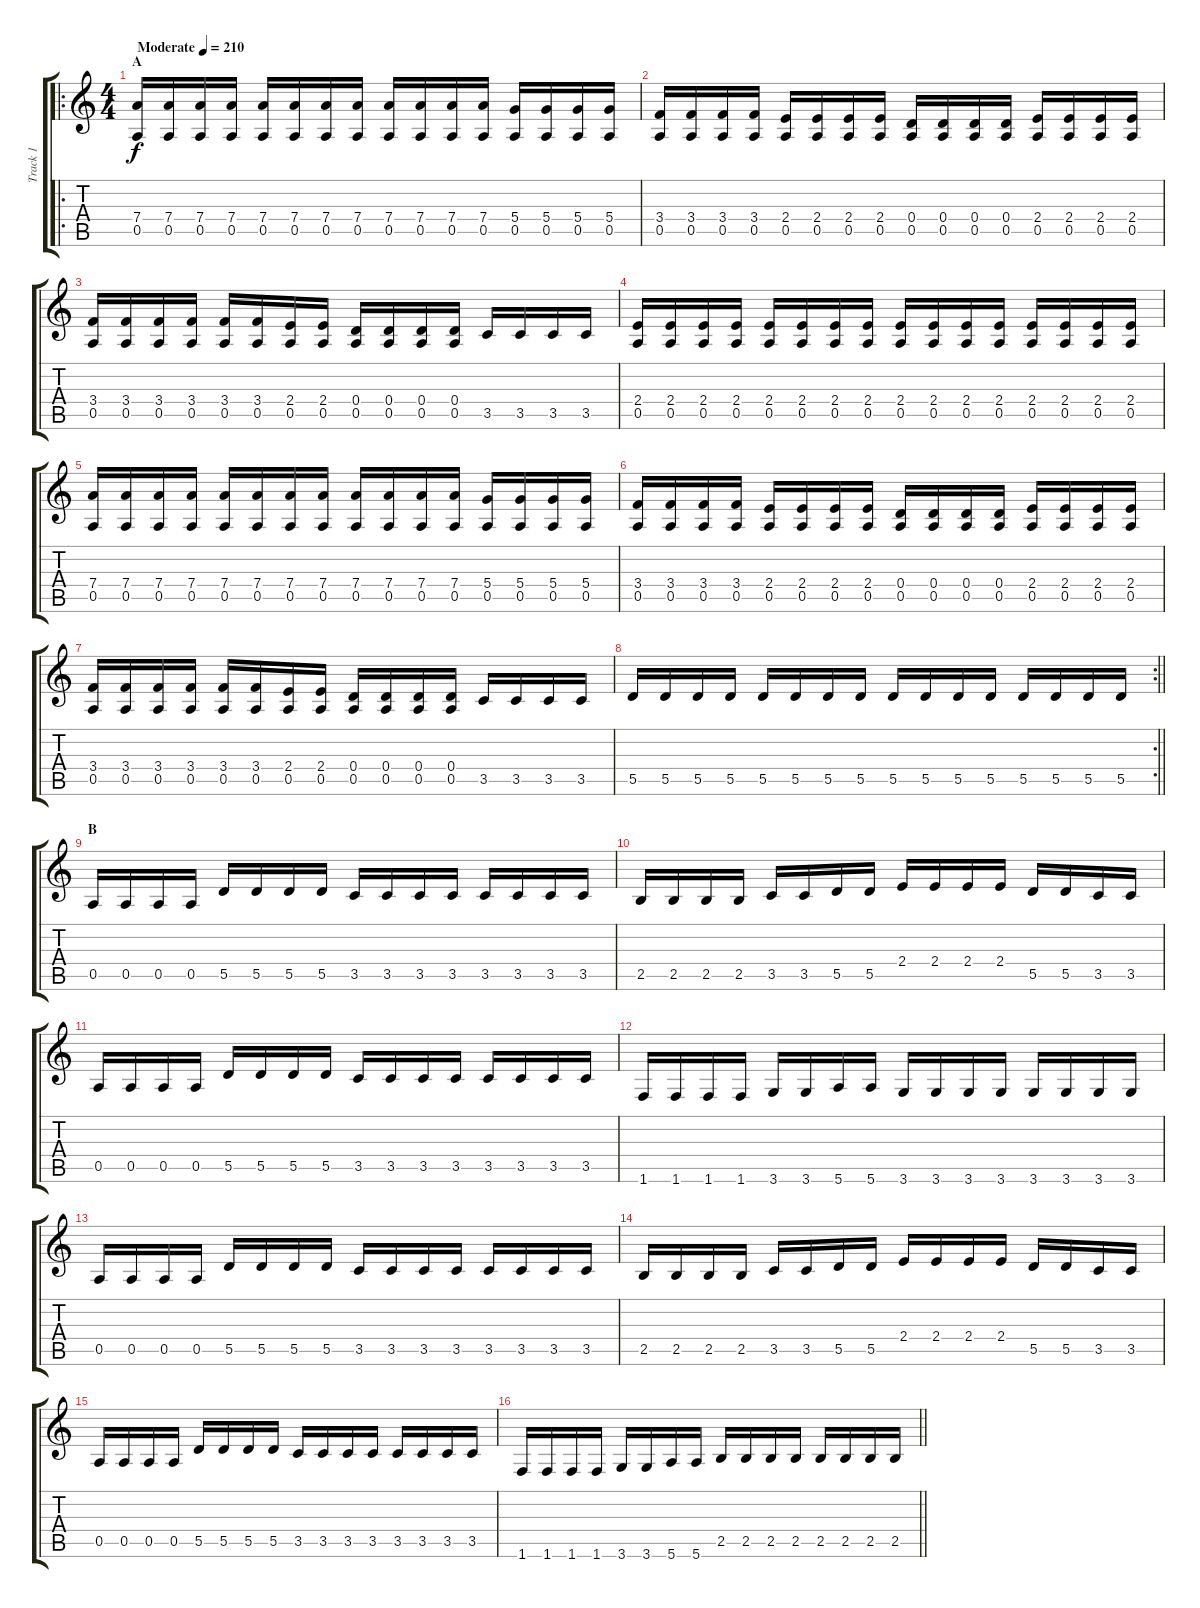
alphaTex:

\track ("Track 1" "Track 1") {instrument distortionguitar}
\staff {score tabs}
\tuning (E4 B3 G3 D3 A2 E2) {hide}
\ro
\ts (4 4)
\section ("" "A")
\tempo (210 "Moderate")
\clef g2
\ks c
(7.4 0.5).16{dy f instrument distortionguitar} (7.4 0.5).16 (7.4 0.5).16 (7.4 0.5).16 (7.4 0.5).16 (7.4 0.5).16 (7.4 0.5).16 (7.4 0.5).16 (7.4 0.5).16 (7.4 0.5).16 (7.4 0.5).16 (7.4 0.5).16 (5.4 0.5).16 (5.4 0.5).16 (5.4 0.5).16 (5.4 0.5).16 |
(3.4 0.5).16 (3.4 0.5).16 (3.4 0.5).16 (3.4 0.5).16 (2.4 0.5).16 (2.4 0.5).16 (2.4 0.5).16 (2.4 0.5).16 (0.4 0.5).16 (0.4 0.5).16 (0.4 0.5).16 (0.4 0.5).16 (2.4 0.5).16 (2.4 0.5).16 (2.4 0.5).16 (2.4 0.5).16 |
(3.4 0.5).16 (3.4 0.5).16 (3.4 0.5).16 (3.4 0.5).16 (3.4 0.5).16 (3.4 0.5).16 (2.4 0.5).16 (2.4 0.5).16 (0.4 0.5).16 (0.4 0.5).16 (0.4 0.5).16 (0.4 0.5).16 3.5.16 3.5.16 3.5.16 3.5.16 |
(2.4 0.5).16 (2.4 0.5).16 (2.4 0.5).16 (2.4 0.5).16 (2.4 0.5).16 (2.4 0.5).16 (2.4 0.5).16 (2.4 0.5).16 (2.4 0.5).16 (2.4 0.5).16 (2.4 0.5).16 (2.4 0.5).16 (2.4 0.5).16 (2.4 0.5).16 (2.4 0.5).16 (2.4 0.5).16 |
(7.4 0.5).16 (7.4 0.5).16 (7.4 0.5).16 (7.4 0.5).16 (7.4 0.5).16 (7.4 0.5).16 (7.4 0.5).16 (7.4 0.5).16 (7.4 0.5).16 (7.4 0.5).16 (7.4 0.5).16 (7.4 0.5).16 (5.4 0.5).16 (5.4 0.5).16 (5.4 0.5).16 (5.4 0.5).16 |
(3.4 0.5).16 (3.4 0.5).16 (3.4 0.5).16 (3.4 0.5).16 (2.4 0.5).16 (2.4 0.5).16 (2.4 0.5).16 (2.4 0.5).16 (0.4 0.5).16 (0.4 0.5).16 (0.4 0.5).16 (0.4 0.5).16 (2.4 0.5).16 (2.4 0.5).16 (2.4 0.5).16 (2.4 0.5).16 |
(3.4 0.5).16 (3.4 0.5).16 (3.4 0.5).16 (3.4 0.5).16 (3.4 0.5).16 (3.4 0.5).16 (2.4 0.5).16 (2.4 0.5).16 (0.4 0.5).16 (0.4 0.5).16 (0.4 0.5).16 (0.4 0.5).16 3.5.16 3.5.16 3.5.16 3.5.16 |
\rc 2
\barLineRight lightlight
5.5.16 5.5.16 5.5.16 5.5.16 5.5.16 5.5.16 5.5.16 5.5.16 5.5.16 5.5.16 5.5.16 5.5.16 5.5.16 5.5.16 5.5.16 5.5.16 |
\section ("" "B")
0.5.16 0.5.16 0.5.16 0.5.16 5.5.16 5.5.16 5.5.16 5.5.16 3.5.16 3.5.16 3.5.16 3.5.16 3.5.16 3.5.16 3.5.16 3.5.16 |
2.5.16 2.5.16 2.5.16 2.5.16 3.5.16 3.5.16 5.5.16 5.5.16 2.4.16 2.4.16 2.4.16 2.4.16 5.5.16 5.5.16 3.5.16 3.5.16 |
0.5.16 0.5.16 0.5.16 0.5.16 5.5.16 5.5.16 5.5.16 5.5.16 3.5.16 3.5.16 3.5.16 3.5.16 3.5.16 3.5.16 3.5.16 3.5.16 |
1.6.16 1.6.16 1.6.16 1.6.16 3.6.16 3.6.16 5.6.16 5.6.16 3.6.16 3.6.16 3.6.16 3.6.16 3.6.16 3.6.16 3.6.16 3.6.16 |
0.5.16 0.5.16 0.5.16 0.5.16 5.5.16 5.5.16 5.5.16 5.5.16 3.5.16 3.5.16 3.5.16 3.5.16 3.5.16 3.5.16 3.5.16 3.5.16 |
2.5.16 2.5.16 2.5.16 2.5.16 3.5.16 3.5.16 5.5.16 5.5.16 2.4.16 2.4.16 2.4.16 2.4.16 5.5.16 5.5.16 3.5.16 3.5.16 |
0.5.16 0.5.16 0.5.16 0.5.16 5.5.16 5.5.16 5.5.16 5.5.16 3.5.16 3.5.16 3.5.16 3.5.16 3.5.16 3.5.16 3.5.16 3.5.16 |
\barLineRight lightlight
1.6.16 1.6.16 1.6.16 1.6.16 3.6.16 3.6.16 5.6.16 5.6.16 2.5.16 2.5.16 2.5.16 2.5.16 2.5.16 2.5.16 2.5.16 2.5.16
